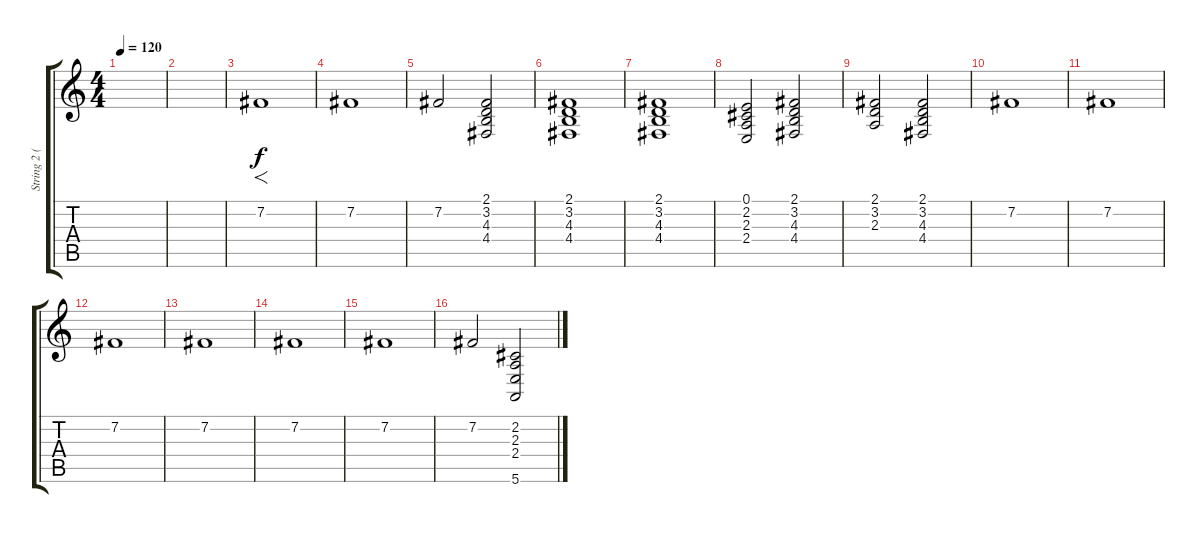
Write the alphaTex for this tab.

\track ("String 2 (Chords)" "String 2 (") {instrument stringensemble1}
\staff {score tabs}
\tuning (E4 B3 G3 D3 A2 E2) {hide}
\ts (4 4)
\tempo 120
\clef g2
\ks c
|
|
7.2.1{f} |
7.2.1 |
7.2.2 (2.1 3.2 4.3 4.4).2 |
(2.1 3.2 4.3 4.4).1 |
(2.1 3.2 4.3 4.4).1 |
(0.1 2.2 2.3 2.4).2 (2.1 3.2 4.3 4.4).2 |
(2.1 3.2 2.3).2 (2.1 3.2 4.3 4.4).2 |
7.2.1 |
7.2.1 |
7.2.1 |
7.2.1 |
7.2.1 |
7.2.1 |
7.2.2 (2.2 2.3 2.4 5.6).2
